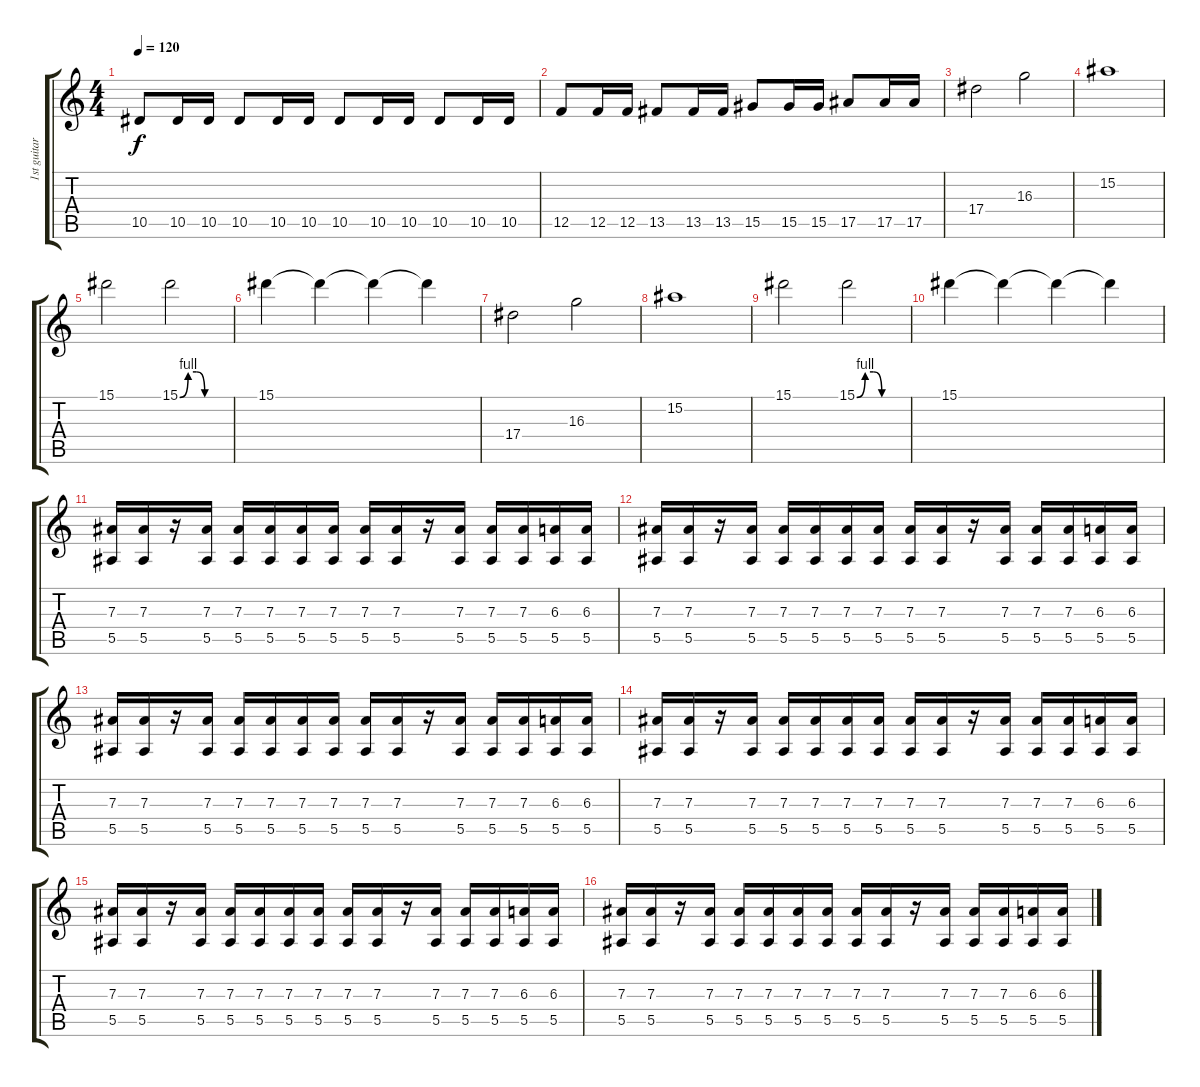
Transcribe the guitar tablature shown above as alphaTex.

\track ("1st guitar" "1st guitar") {instrument distortionguitar}
\staff {score tabs}
\tuning (C4 G3 Eb3 Bb2 F2 C2) {hide}
\ts (4 4)
\tempo 120
\clef g2
\ks c
10.5.8{dy f} 10.5.16 10.5.16 10.5.8 10.5.16 10.5.16 10.5.8 10.5.16 10.5.16 10.5.8 10.5.16 10.5.16 |
12.5.8 12.5.16 12.5.16 13.5.8 13.5.16 13.5.16 15.5.8 15.5.16 15.5.16 17.5.8 17.5.16 17.5.16 |
17.4.2 16.3.2 |
15.2.1 |
15.1.2 15.1{be (custom 0 0 10 4 20 4 30 0 40 0 60 0)}.2 |
15.1.4 15.1{t}.4 15.1{t}.4 15.1{t}.4 |
17.4.2 16.3.2 |
15.2.1 |
15.1.2 15.1{be (custom 0 0 10 4 20 4 30 0 40 0 60 0)}.2 |
15.1.4 15.1{t}.4 15.1{t}.4 15.1{t}.4 |
(7.3 5.5).16 (7.3 5.5).16 r.16 (7.3 5.5).16 (7.3 5.5).16 (7.3 5.5).16 (7.3 5.5).16 (7.3 5.5).16 (7.3 5.5).16 (7.3 5.5).16 r.16 (7.3 5.5).16 (7.3 5.5).16 (7.3 5.5).16 (6.3 5.5).16 (6.3 5.5).16 |
(7.3 5.5).16 (7.3 5.5).16 r.16 (7.3 5.5).16 (7.3 5.5).16 (7.3 5.5).16 (7.3 5.5).16 (7.3 5.5).16 (7.3 5.5).16 (7.3 5.5).16 r.16 (7.3 5.5).16 (7.3 5.5).16 (7.3 5.5).16 (6.3 5.5).16 (6.3 5.5).16 |
(7.3 5.5).16 (7.3 5.5).16 r.16 (7.3 5.5).16 (7.3 5.5).16 (7.3 5.5).16 (7.3 5.5).16 (7.3 5.5).16 (7.3 5.5).16 (7.3 5.5).16 r.16 (7.3 5.5).16 (7.3 5.5).16 (7.3 5.5).16 (6.3 5.5).16 (6.3 5.5).16 |
(7.3 5.5).16 (7.3 5.5).16 r.16 (7.3 5.5).16 (7.3 5.5).16 (7.3 5.5).16 (7.3 5.5).16 (7.3 5.5).16 (7.3 5.5).16 (7.3 5.5).16 r.16 (7.3 5.5).16 (7.3 5.5).16 (7.3 5.5).16 (6.3 5.5).16 (6.3 5.5).16 |
(7.3 5.5).16 (7.3 5.5).16 r.16 (7.3 5.5).16 (7.3 5.5).16 (7.3 5.5).16 (7.3 5.5).16 (7.3 5.5).16 (7.3 5.5).16 (7.3 5.5).16 r.16 (7.3 5.5).16 (7.3 5.5).16 (7.3 5.5).16 (6.3 5.5).16 (6.3 5.5).16 |
(7.3 5.5).16 (7.3 5.5).16 r.16 (7.3 5.5).16 (7.3 5.5).16 (7.3 5.5).16 (7.3 5.5).16 (7.3 5.5).16 (7.3 5.5).16 (7.3 5.5).16 r.16 (7.3 5.5).16 (7.3 5.5).16 (7.3 5.5).16 (6.3 5.5).16 (6.3 5.5).16
